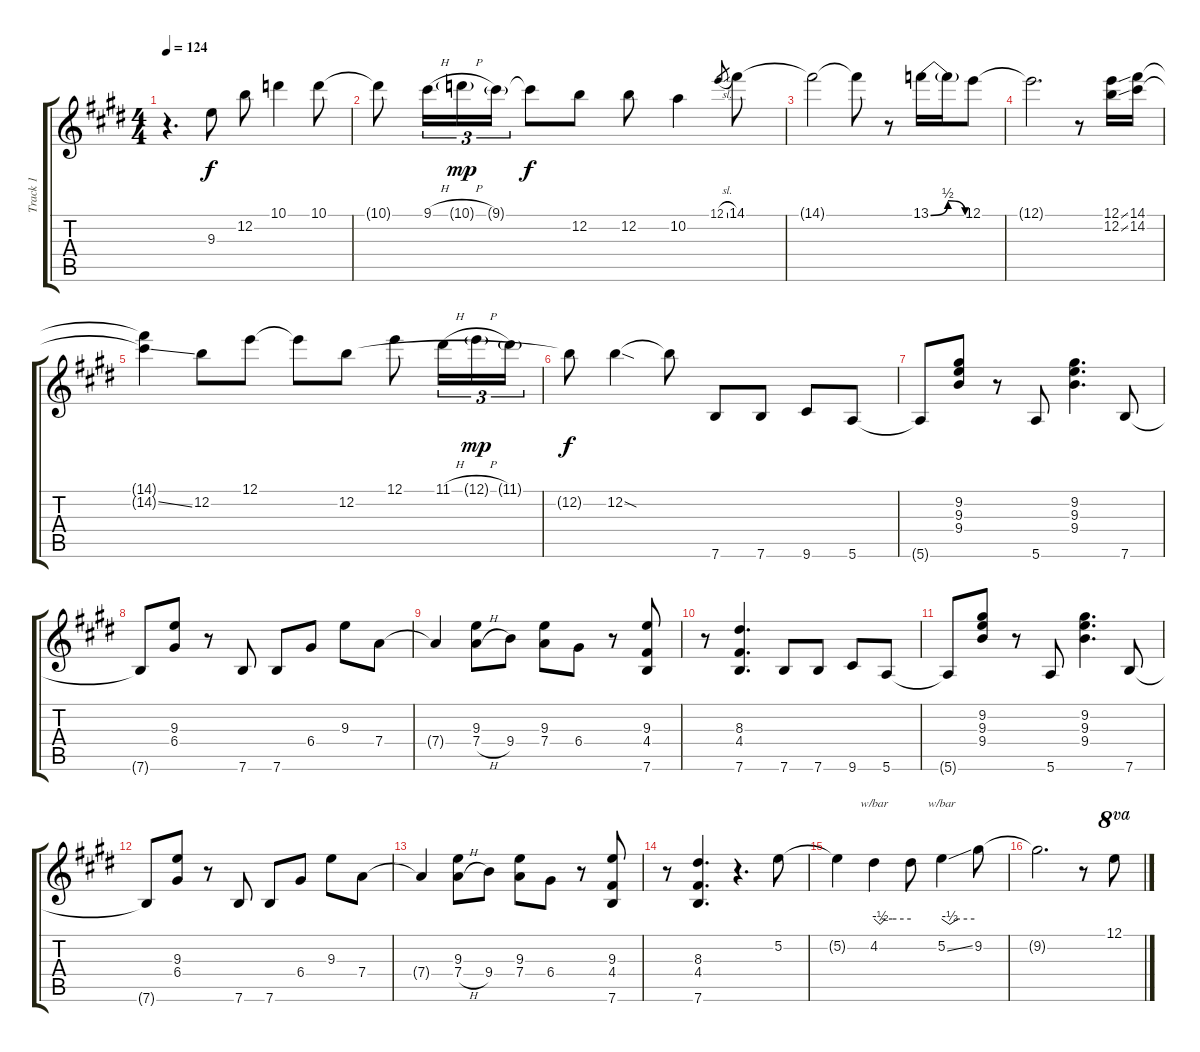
\track ("Track 1" "Track 1") {instrument distortionguitar}
\staff {score tabs}
\tuning (E4 B3 G3 D3 A2 E2) {hide}
\ts (4 4)
\tempo 124
\clef g2
\ks e
r.4{d dy f} 9.3.8 12.2.8 10.1.4 10.1.8 |
10.1{t}.8 9.1{h}.16{tu (3 2)} 10.1{h g}.16{tu (3 2) dy mp} 9.1{g}.16{tu (3 2)} 9.1{t}.8{dy f} 12.2.8 12.2.8 10.2.4 12.1{sl}.8{gr} 14.1.8 |
14.1{t}.2 14.1{t}.8 r.8 13.1{be (bendrelease 0 0 26 2 26 2 60 0)}.16 13.1{t}.16 12.1.8 |
12.1{t}.2{d} r.8 (12.1{ss} 12.2{ss}).16 (14.1 14.2).16 |
(14.1{t} 14.2{ss t}).4 12.2.8 12.1.8 12.1{t}.8 12.2.8 12.1.8 11.1{h}.16{tu (3 2)} 12.1{h g}.16{tu (3 2) dy mp} 11.1{g}.16{tu (3 2)} |
12.2{t}.8{dy f} 12.2{sod}.4 12.2{t}.8 7.6.8 7.6.8 9.6.8 5.6.8 |
5.6{t}.8 (9.2 9.3 9.4).8 r.8 5.6.8 (9.2 9.3 9.4).4{d} 7.6.8 |
7.6{t}.8 (9.3 6.4).8 r.8 7.6.8 7.6.8 6.4.8 9.3.8 7.4.8 |
7.4{t}.4 (9.3 7.4{h}).8 9.4.8 (9.3 7.4).8 6.4.8 r.8 (9.3 4.4 7.6).8 |
r.8 (8.3 4.4 7.6).4{d} 7.6.8 7.6.8 9.6.8 5.6.8 |
5.6{t}.8 (9.2 9.3 9.4).8 r.8 5.6.8 (9.2 9.3 9.4).4{d} 7.6.8 |
7.6{t}.8 (9.3 6.4).8 r.8 7.6.8 7.6.8 6.4.8 9.3.8 7.4.8 |
7.4{t}.4 (9.3 7.4{h}).8 9.4.8 (9.3 7.4).8 6.4.8 r.8 (9.3 4.4 7.6).8 |
r.8 (8.3 4.4 7.6).4{d} r.4{d} 5.2.8 |
5.2{t}.4 4.2.4{tbe (custom default 0 0 10 -2 18 0 30 0 60 0)} 4.2{t}.8 5.2{ss}.4{tbe (custom default 0 0 15 -2 30 0 60 0)} 9.2.8 |
9.2{t}.2{d} r.8 12.1.8{ot 8va}
